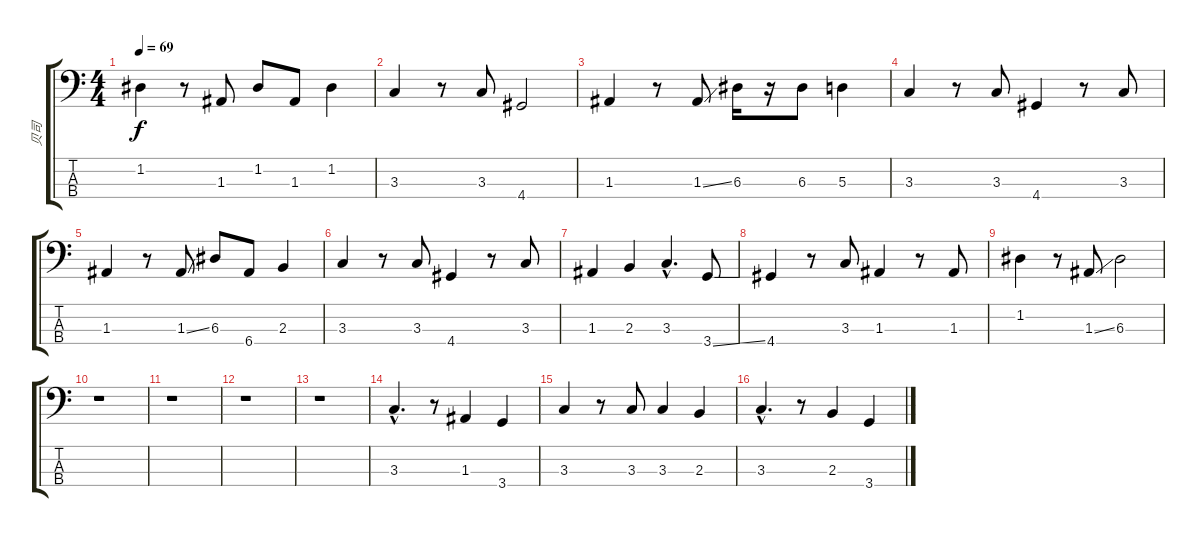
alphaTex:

\track ("贝司" "贝司") {instrument electricbassfinger}
\staff {score tabs}
\tuning (G2 D2 A1 E1) {hide}
\ts (4 4)
\tempo 69
\clef f4
\ks c
1.2.4{dy f} r.8 1.3.8 1.2.8 1.3.8 1.2.4 |
3.3.4 r.8 3.3.8 4.4.2 |
1.3.4 r.8 1.3{ss}.8 6.3.16 r.16 6.3.8 5.3.4 |
3.3.4 r.8 3.3.8 4.4.4 r.8 3.3.8 |
1.3.4 r.8 1.3{ss}.8 6.3.8 6.4.8 2.3.4 |
3.3.4 r.8 3.3.8 4.4.4 r.8 3.3.8 |
1.3.4 2.3.4 3.3{hac}.4{d} 3.4{ss}.8 |
4.4.4 r.8 3.3.8 1.3.4 r.8 1.3.8 |
1.2.4 r.8 1.3{ss}.8 6.3.2 |
r.1 |
r.1 |
r.1 |
r.1 |
3.3{hac}.4{d} r.8 1.3.4 3.4.4 |
3.3.4 r.8 3.3.8 3.3.4 2.3.4 |
3.3{hac}.4{d} r.8 2.3.4 3.4.4
